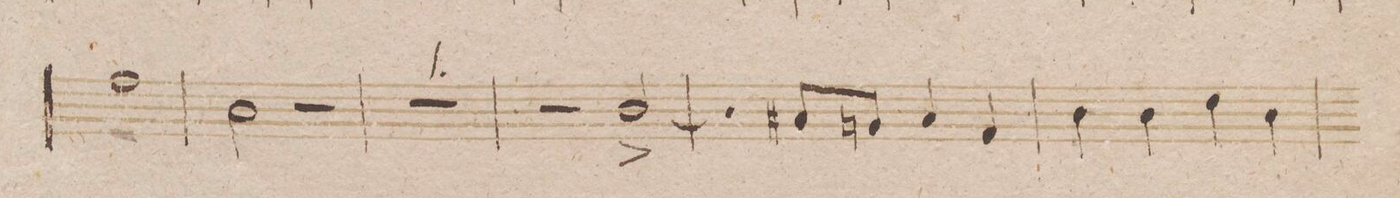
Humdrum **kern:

**kern	**dynam
*I"Fagotto 2do	*
*clefF4	*
*k[b-]	*
*met(c|)	*
*M2/2	*
1A	.
=38	=38
2D\	.
2r	.
=39	=39
1r	.
=40	=40
2r	.
[2D^/	.
=41	=41
4D/]	.
8C#X/L	.
8BBn/J	.
4C#/	.
4AA/	.
=42	=42
4D\	.
4D\	.
4F\	.
4D\	.
=43	=43
*-	*-
